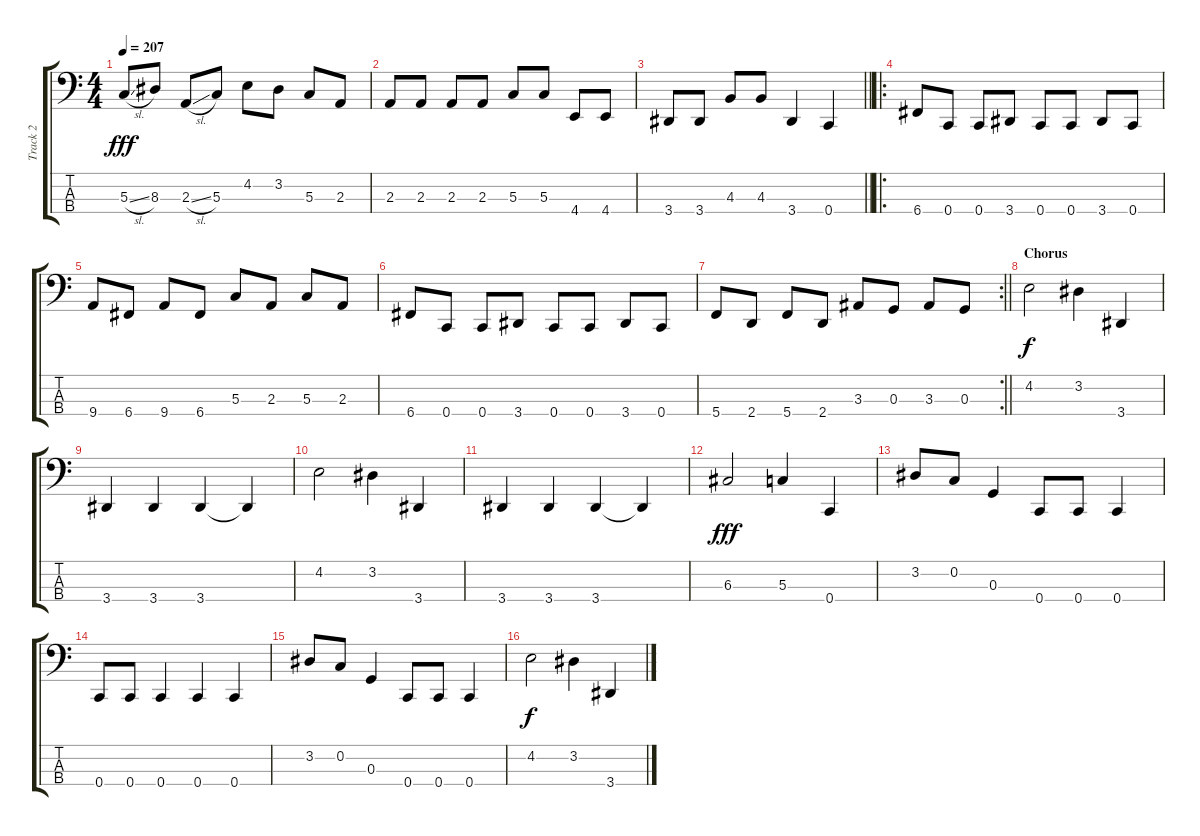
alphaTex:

\track ("Track 2" "Track 2") {instrument electricbassfinger}
\staff {score tabs}
\tuning (F2 C2 G1 C1) {hide}
\ts (4 4)
\tempo 207
\clef f4
\ks c
5.3{sl}.8{dy fff} 8.3.8 2.3{sl}.8 5.3.8 4.2.8 3.2.8 5.3.8 2.3.8 |
2.3.8 2.3.8 2.3.8 2.3.8 5.3.8 5.3.8 4.4.8 4.4.8 |
\barLineRight lightlight
3.4.8 3.4.8 4.3.8 4.3.8 3.4.4 0.4.4 |
\ro
\section ("" "")
6.4.8 0.4.8 0.4.8 3.4.8 0.4.8 0.4.8 3.4.8 0.4.8 |
9.4.8 6.4.8 9.4.8 6.4.8 5.3.8 2.3.8 5.3.8 2.3.8 |
6.4.8 0.4.8 0.4.8 3.4.8 0.4.8 0.4.8 3.4.8 0.4.8 |
\rc 2
\barLineRight lightlight
5.4.8 2.4.8 5.4.8 2.4.8 3.3.8 0.3.8 3.3.8 0.3.8 |
\section ("" "Chorus")
4.2.2{dy f} 3.2.4 3.4.4 |
3.4.4 3.4.4 3.4.4 3.4{t}.4 |
4.2.2 3.2.4 3.4.4 |
3.4.4 3.4.4 3.4.4 3.4{t}.4 |
6.3.2{dy fff} 5.3.4 0.4.4 |
3.2.8 0.2.8 0.3.4 0.4.8 0.4.8 0.4.4 |
0.4.8 0.4.8 0.4.4 0.4.4 0.4.4 |
3.2.8 0.2.8 0.3.4 0.4.8 0.4.8 0.4.4 |
4.2.2{dy f} 3.2.4 3.4.4
